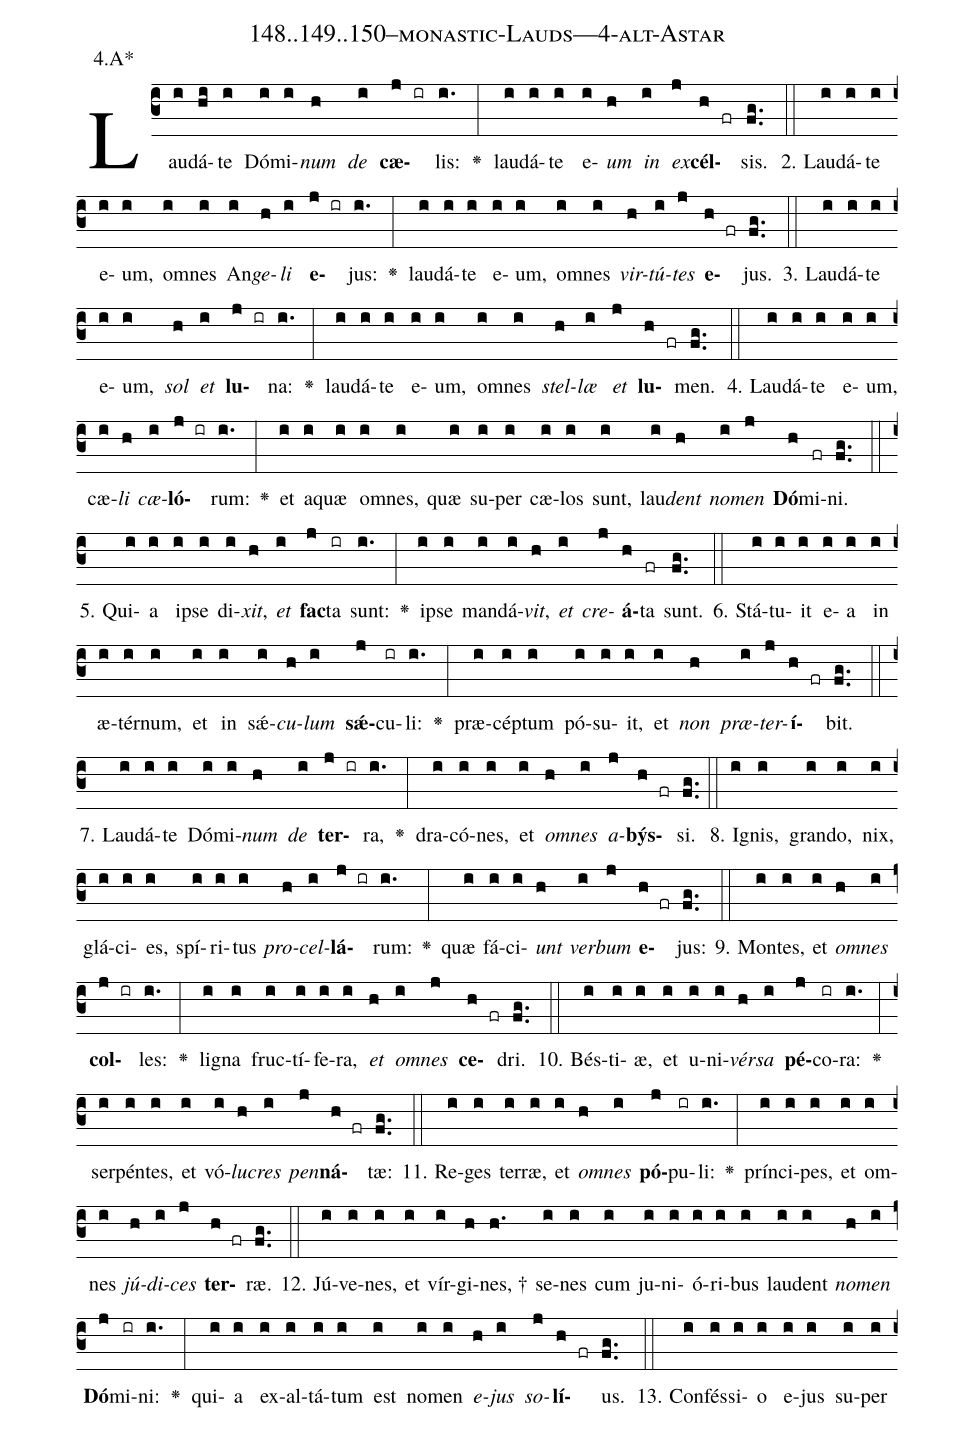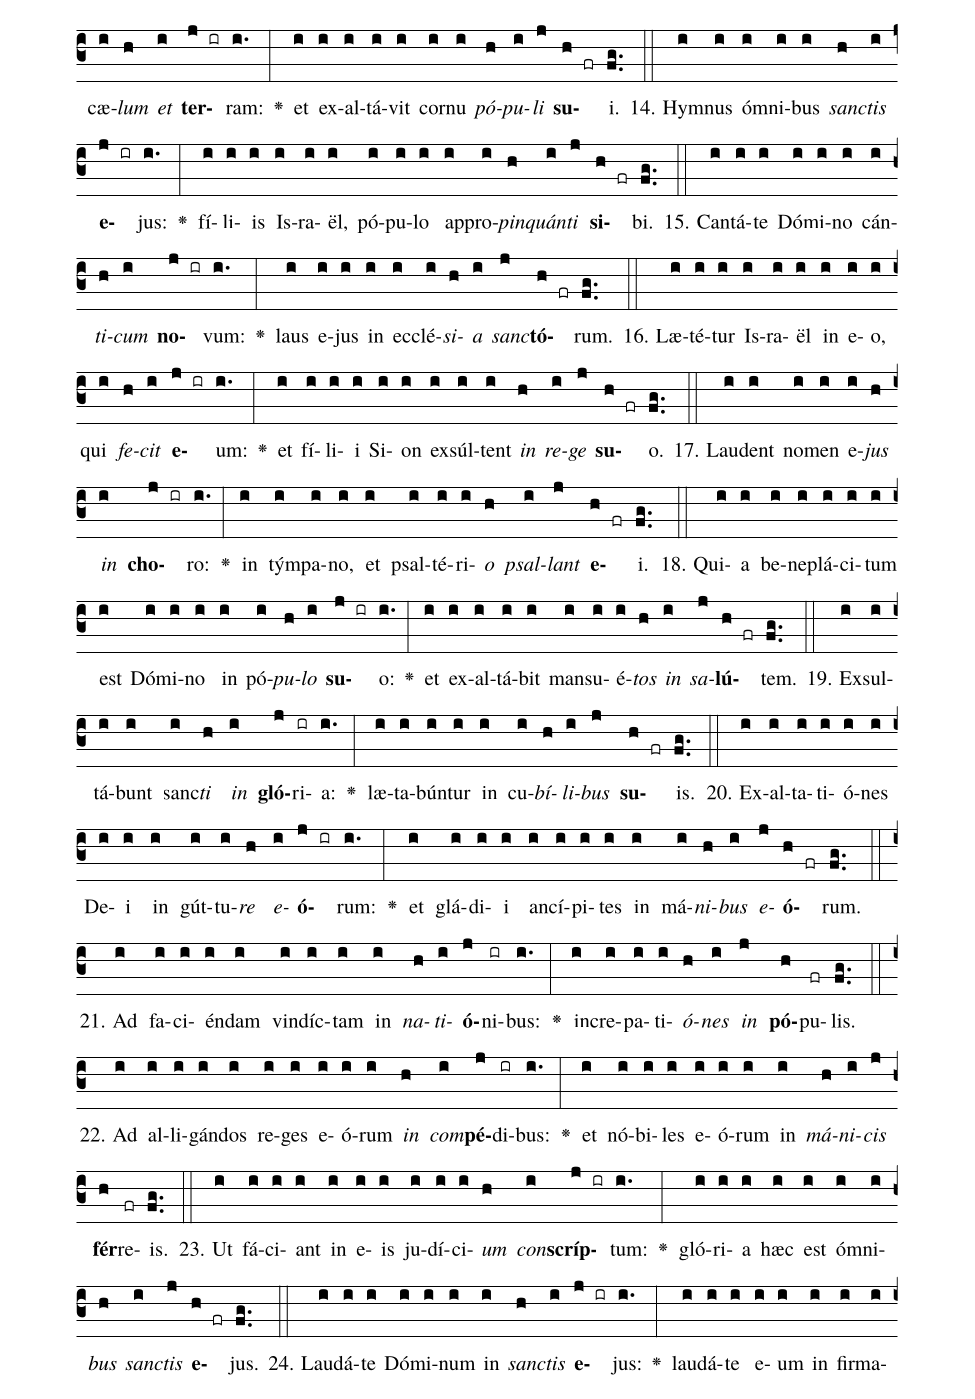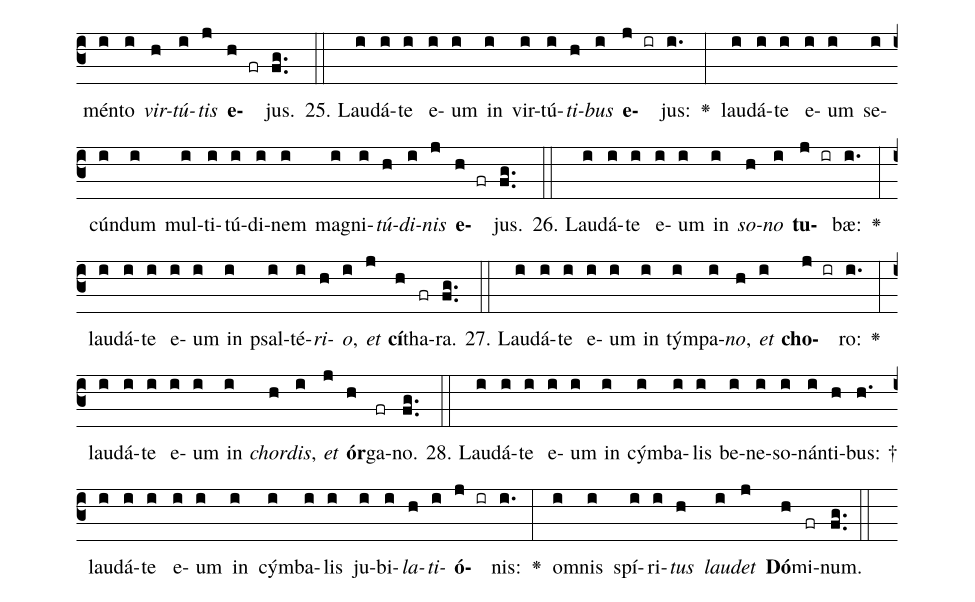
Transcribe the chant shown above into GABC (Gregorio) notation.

name: 148..149..150--monastic-Lauds---4-alt-Astar;
annotation: 4.A*;
%%
(c3)Lau(i)dá(hi)te(i) Dó(i)mi(i)<i>num</i>(h) <i>de</i>(i) <b>cæ</b>(j ir)lis:(i.) <v>\greheightstar</v>(:) lau(i)dá(i)te(i) e(i)<i>um</i>(h) <i>in</i>(i) <i>ex</i>(j)<b>cél</b>(h fr)sis.(fg..) (::)
2. Lau(i)dá(i)te(i) e(i)um,(i) om(i)nes(i) An(i)<i>ge</i>(h)<i>li</i>(i) <b>e</b>(j ir)jus:(i.) <v>\greheightstar</v>(:) lau(i)dá(i)te(i) e(i)um,(i) om(i)nes(i) <i>vir</i>(h)<i>tú</i>(i)<i>tes</i>(j) <b>e</b>(h fr)jus.(fg..) (::)
3. Lau(i)dá(i)te(i) e(i)um,(i) <i>sol</i>(h) <i>et</i>(i) <b>lu</b>(j ir)na:(i.) <v>\greheightstar</v>(:) lau(i)dá(i)te(i) e(i)um,(i) om(i)nes(i) <i>stel</i>(h)<i>læ</i>(i) <i>et</i>(j) <b>lu</b>(h fr)men.(fg..) (::)
4. Lau(i)dá(i)te(i) e(i)um,(i) cæ(i)<i>li</i>(h) <i>cæ</i>(i)<b>ló</b>(j ir)rum:(i.) <v>\greheightstar</v>(:) et(i) a(i)quæ(i) om(i)nes,(i) quæ(i) su(i)per(i) cæ(i)los(i) sunt,(i) lau(i)<i>dent</i>(h) <i>no</i>(i)<i>men</i>(j) <b>Dó</b>(h)mi(fr)ni.(fg..) (::)
5. Qui(i)a(i) ip(i)se(i) di(i)<i>xit</i>,(h) <i>et</i>(i) <b>fac</b>(j)ta(ir) sunt:(i.) <v>\greheightstar</v>(:) ip(i)se(i) man(i)dá(i)<i>vit</i>,(h) <i>et</i>(i) <i>cre</i>(j)<b>á</b>(h)ta(fr) sunt.(fg..) (::)
6. Stá(i)tu(i)it(i) e(i)a(i) in(i) æ(i)tér(i)num,(i) et(i) in(i) sǽ(i)<i>cu</i>(h)<i>lum</i>(i) <b>sǽ</b>(j)cu(ir)li:(i.) <v>\greheightstar</v>(:) præ(i)cép(i)tum(i) pó(i)su(i)it,(i) et(i) <i>non</i>(h) <i>præ</i>(i)<i>ter</i>(j)<b>í</b>(h fr)bit.(fg..) (::)
7. Lau(i)dá(i)te(i) Dó(i)mi(i)<i>num</i>(h) <i>de</i>(i) <b>ter</b>(j ir)ra,(i.) <v>\greheightstar</v>(:) dra(i)có(i)nes,(i) et(i) <i>om</i>(h)<i>nes</i>(i) <i>a</i>(j)<b>býs</b>(h fr)si.(fg..) (::)
8. I(i)gnis,(i) gran(i)do,(i) nix,(i) glá(i)ci(i)es,(i) spí(i)ri(i)tus(i) <i>pro</i>(h)<i>cel</i>(i)<b>lá</b>(j ir)rum:(i.) <v>\greheightstar</v>(:) quæ(i) fá(i)ci(i)<i>unt</i>(h) <i>ver</i>(i)<i>bum</i>(j) <b>e</b>(h fr)jus:(fg..) (::)
9. Mon(i)tes,(i) et(i) <i>om</i>(h)<i>nes</i>(i) <b>col</b>(j ir)les:(i.) <v>\greheightstar</v>(:) li(i)gna(i) fruc(i)tí(i)fe(i)ra,(i) <i>et</i>(h) <i>om</i>(i)<i>nes</i>(j) <b>ce</b>(h fr)dri.(fg..) (::)
10. Bés(i)ti(i)æ,(i) et(i) u(i)ni(i)<i>vér</i>(h)<i>sa</i>(i) <b>pé</b>(j)co(ir)ra:(i.) <v>\greheightstar</v>(:) ser(i)pén(i)tes,(i) et(i) vó(i)<i>lu</i>(h)<i>cres</i>(i) <i>pen</i>(j)<b>ná</b>(h fr)tæ:(fg..) (::)
11. Re(i)ges(i) ter(i)ræ,(i) et(i) <i>om</i>(h)<i>nes</i>(i) <b>pó</b>(j)pu(ir)li:(i.) <v>\greheightstar</v>(:) prín(i)ci(i)pes,(i) et(i) om(i)nes(i) <i>jú</i>(h)<i>di</i>(i)<i>ces</i>(j) <b>ter</b>(h fr)ræ.(fg..) (::)
12. Jú(i)ve(i)nes,(i) et(i) vír(i)gi(h)nes, †(h.) se(i)nes(i) cum(i) ju(i)ni(i)ó(i)ri(i)bus(i) lau(i)dent(i) <i>no</i>(h)<i>men</i>(i) <b>Dó</b>(j)mi(ir)ni:(i.) <v>\greheightstar</v>(:) qui(i)a(i) ex(i)al(i)tá(i)tum(i) est(i) no(i)men(i) <i>e</i>(h)<i>jus</i>(i) <i>so</i>(j)<b>lí</b>(h fr)us.(fg..) (::)
13. Con(i)fés(i)si(i)o(i) e(i)jus(i) su(i)per(i) cæ(i)<i>lum</i>(h) <i>et</i>(i) <b>ter</b>(j ir)ram:(i.) <v>\greheightstar</v>(:) et(i) ex(i)al(i)tá(i)vit(i) cor(i)nu(i) <i>pó</i>(h)<i>pu</i>(i)<i>li</i>(j) <b>su</b>(h fr)i.(fg..) (::)
14. Hym(i)nus(i) óm(i)ni(i)bus(i) <i>sanc</i>(h)<i>tis</i>(i) <b>e</b>(j ir)jus:(i.) <v>\greheightstar</v>(:) fí(i)li(i)is(i) Is(i)ra(i)ël,(i) pó(i)pu(i)lo(i) ap(i)pro(i)<i>pin</i>(h)<i>quán</i>(i)<i>ti</i>(j) <b>si</b>(h fr)bi.(fg..) (::)
15. Can(i)tá(i)te(i) Dó(i)mi(i)no(i) cán(i)<i>ti</i>(h)<i>cum</i>(i) <b>no</b>(j ir)vum:(i.) <v>\greheightstar</v>(:) laus(i) e(i)jus(i) in(i) ec(i)clé(i)<i>si</i>(h)<i>a</i>(i) <i>sanc</i>(j)<b>tó</b>(h fr)rum.(fg..) (::)
16. Læ(i)té(i)tur(i) Is(i)ra(i)ël(i) in(i) e(i)o,(i) qui(i) <i>fe</i>(h)<i>cit</i>(i) <b>e</b>(j ir)um:(i.) <v>\greheightstar</v>(:) et(i) fí(i)li(i)i(i) Si(i)on(i) ex(i)súl(i)tent(i) <i>in</i>(h) <i>re</i>(i)<i>ge</i>(j) <b>su</b>(h fr)o.(fg..) (::)
17. Lau(i)dent(i) no(i)men(i) e(i)<i>jus</i>(h) <i>in</i>(i) <b>cho</b>(j ir)ro:(i.) <v>\greheightstar</v>(:) in(i) tým(i)pa(i)no,(i) et(i) psal(i)té(i)ri(i)<i>o</i>(h) <i>psal</i>(i)<i>lant</i>(j) <b>e</b>(h fr)i.(fg..) (::)
18. Qui(i)a(i) be(i)ne(i)plá(i)ci(i)tum(i) est(i) Dó(i)mi(i)no(i) in(i) pó(i)<i>pu</i>(h)<i>lo</i>(i) <b>su</b>(j ir)o:(i.) <v>\greheightstar</v>(:) et(i) ex(i)al(i)tá(i)bit(i) man(i)su(i)é(i)<i>tos</i>(h) <i>in</i>(i) <i>sa</i>(j)<b>lú</b>(h fr)tem.(fg..) (::)
19. Ex(i)sul(i)tá(i)bunt(i) sanc(i)<i>ti</i>(h) <i>in</i>(i) <b>gló</b>(j)ri(ir)a:(i.) <v>\greheightstar</v>(:) læ(i)ta(i)bún(i)tur(i) in(i) cu(i)<i>bí</i>(h)<i>li</i>(i)<i>bus</i>(j) <b>su</b>(h fr)is.(fg..) (::)
20. Ex(i)al(i)ta(i)ti(i)ó(i)nes(i) De(i)i(i) in(i) gút(i)tu(i)<i>re</i>(h) <i>e</i>(i)<b>ó</b>(j ir)rum:(i.) <v>\greheightstar</v>(:) et(i) glá(i)di(i)i(i) an(i)cí(i)pi(i)tes(i) in(i) má(i)<i>ni</i>(h)<i>bus</i>(i) <i>e</i>(j)<b>ó</b>(h fr)rum.(fg..) (::)
21. Ad(i) fa(i)ci(i)én(i)dam(i) vin(i)díc(i)tam(i) in(i) <i>na</i>(h)<i>ti</i>(i)<b>ó</b>(j)ni(ir)bus:(i.) <v>\greheightstar</v>(:) in(i)cre(i)pa(i)ti(i)<i>ó</i>(h)<i>nes</i>(i) <i>in</i>(j) <b>pó</b>(h)pu(fr)lis.(fg..) (::)
22. Ad(i) al(i)li(i)gán(i)dos(i) re(i)ges(i) e(i)ó(i)rum(i) <i>in</i>(h) <i>com</i>(i)<b>pé</b>(j)di(ir)bus:(i.) <v>\greheightstar</v>(:) et(i) nó(i)bi(i)les(i) e(i)ó(i)rum(i) in(i) <i>má</i>(h)<i>ni</i>(i)<i>cis</i>(j) <b>fér</b>(h)re(fr)is.(fg..) (::)
23. Ut(i) fá(i)ci(i)ant(i) in(i) e(i)is(i) ju(i)dí(i)ci(i)<i>um</i>(h) <i>con</i>(i)<b>scríp</b>(j ir)tum:(i.) <v>\greheightstar</v>(:) gló(i)ri(i)a(i) hæc(i) est(i) óm(i)ni(i)<i>bus</i>(h) <i>sanc</i>(i)<i>tis</i>(j) <b>e</b>(h fr)jus.(fg..) (::)
24. Lau(i)dá(i)te(i) Dó(i)mi(i)num(i) in(i) <i>sanc</i>(h)<i>tis</i>(i) <b>e</b>(j ir)jus:(i.) <v>\greheightstar</v>(:) lau(i)dá(i)te(i) e(i)um(i) in(i) fir(i)ma(i)mén(i)to(i) <i>vir</i>(h)<i>tú</i>(i)<i>tis</i>(j) <b>e</b>(h fr)jus.(fg..) (::)
25. Lau(i)dá(i)te(i) e(i)um(i) in(i) vir(i)tú(i)<i>ti</i>(h)<i>bus</i>(i) <b>e</b>(j ir)jus:(i.) <v>\greheightstar</v>(:) lau(i)dá(i)te(i) e(i)um(i) se(i)cún(i)dum(i) mul(i)ti(i)tú(i)di(i)nem(i) ma(i)gni(i)<i>tú</i>(h)<i>di</i>(i)<i>nis</i>(j) <b>e</b>(h fr)jus.(fg..) (::)
26. Lau(i)dá(i)te(i) e(i)um(i) in(i) <i>so</i>(h)<i>no</i>(i) <b>tu</b>(j ir)bæ:(i.) <v>\greheightstar</v>(:) lau(i)dá(i)te(i) e(i)um(i) in(i) psal(i)té(i)<i>ri</i>(h)<i>o</i>,(i) <i>et</i>(j) <b>cí</b>(h)tha(fr)ra.(fg..) (::)
27. Lau(i)dá(i)te(i) e(i)um(i) in(i) tým(i)pa(i)<i>no</i>,(h) <i>et</i>(i) <b>cho</b>(j ir)ro:(i.) <v>\greheightstar</v>(:) lau(i)dá(i)te(i) e(i)um(i) in(i) <i>chor</i>(h)<i>dis</i>,(i) <i>et</i>(j) <b>ór</b>(h)ga(fr)no.(fg..) (::)
28. Lau(i)dá(i)te(i) e(i)um(i) in(i) cým(i)ba(i)lis(i) be(i)ne(i)so(i)nán(i)ti(h)bus: †(h.) lau(i)dá(i)te(i) e(i)um(i) in(i) cým(i)ba(i)lis(i) ju(i)bi(i)<i>la</i>(h)<i>ti</i>(i)<b>ó</b>(j ir)nis:(i.) <v>\greheightstar</v>(:) om(i)nis(i) spí(i)ri(i)<i>tus</i>(h) <i>lau</i>(i)<i>det</i>(j) <b>Dó</b>(h)mi(fr)num.(fg..) (::)
